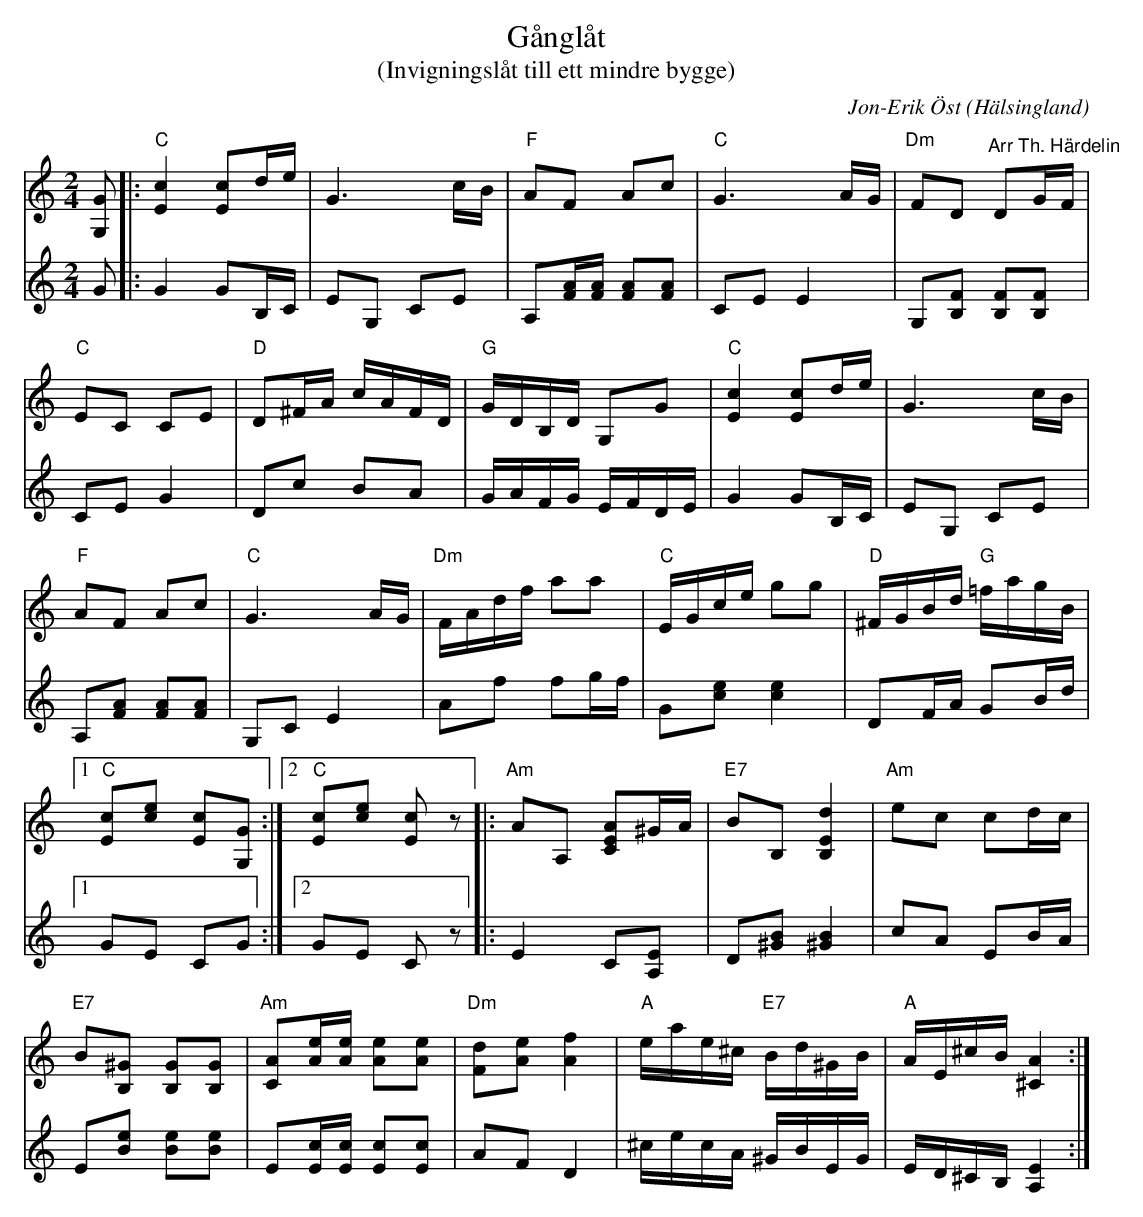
X:1
T:Gånglåt
T:(Invigningslåt till ett mindre bygge)
C:Jon-Erik Öst
O:Hälsingland
Q:80
M:2/4
L:1/16
K:C
V:1
[G,2G2] |: "C" [c4E4] [c2E2]de | G6 cB | "F" A2F2 A2c2 | "C" G6 AG | "Dm"  F2D2 "^Arr Th. Härdelin" D2GF |
"C" E2C2 C2E2 | "D" D2^FA cAFD | "G" GDB,D G,2G2| "C" [c4E4] [c2E2]de | G6 cB  |
"F" A2F2 A2c2 | "C" G6 AG | "Dm" FAdf a2a2 | "C" EGce g2g2 | "D" ^FGBd "G" =fagB |1
"C" [c2E2][c2e2] [c2E2][G,2G2] :|2 "C" [c2E2][c2e2] [c2E2] z2 |: "Am" A2A,2 [C2E2A2]^GA | "E7" B2B,2 [B,4E4d4] | "Am" e2c2 c2dc |
"E7" B2[^G2B,2] [G2B,2][G2B,2] | "Am" [C2A2][Ae][Ae] [A2e2][A2e2] | "Dm" [F2d2][A2e2] [f4A4] | "A" eae^c "E7" Bd^GB | "A" AE^cB [^C4A4] :|
V:2
G2 |: G4 G2B,C | E2G,2 C2E2 | A,2[FA][FA] [F2A2][F2A2] | C2E2 E4 | G,2[B,2F2] [B,2F2][B,2F2] |
C2E2 G4 | D2c2 B2A2 | GAFG EFDE | G4 G2B,C | E2G,2 C2E2 |
A,2[F2A2] [F2A2][F2A2] | G,2C2 E4 | A2f2 f2gf | G2[c2e2] [c4e4] | D2FA G2Bd |1
G2E2 C2G2 :|2 G2E2 C2 z2 |: E4 C2[A,2E2] | D2[^G2B2] [^G4B4] | c2A2 E2BA |
E2[B2e2] [B2e2][B2e2] | E2[Ec][Ec] [E2c2][E2c2] | A2F2 D4 | ^cecA ^GBEG | ED^CB, [A,4E4] :|
